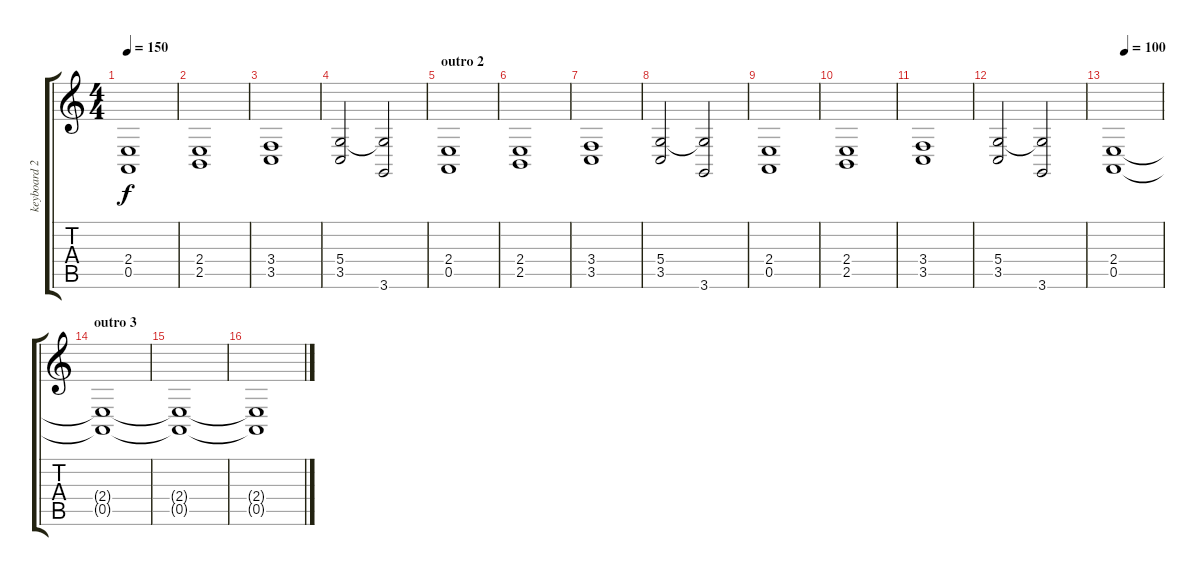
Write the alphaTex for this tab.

\track ("keyboard 2" "keyboard 2") {instrument synthstrings1}
\staff {score tabs}
\tuning (E4 B3 G3 D3 A2 E2) {hide}
\ts (4 4)
\tempo 150
\clef g2
\ks c
(2.4 0.5).1{dy f} |
(2.4 2.5).1 |
(3.4 3.5).1 |
(5.4 3.5).2 (5.4{t} 3.6).2 |
\section ("" "outro 2")
(2.4 0.5).1 |
(2.4 2.5).1 |
(3.4 3.5).1 |
(5.4 3.5).2 (5.4{t} 3.6).2 |
(2.4 0.5).1 |
(2.4 2.5).1 |
(3.4 3.5).1 |
(5.4 3.5).2 (5.4{t} 3.6).2 |
\tempo (100 0.25)
(2.4 0.5).1 |
\section ("" "outro 3")
(2.4{t} 0.5{t}).1 |
(2.4{t} 0.5{t}).1 |
(2.4{t} 0.5{t}).1
